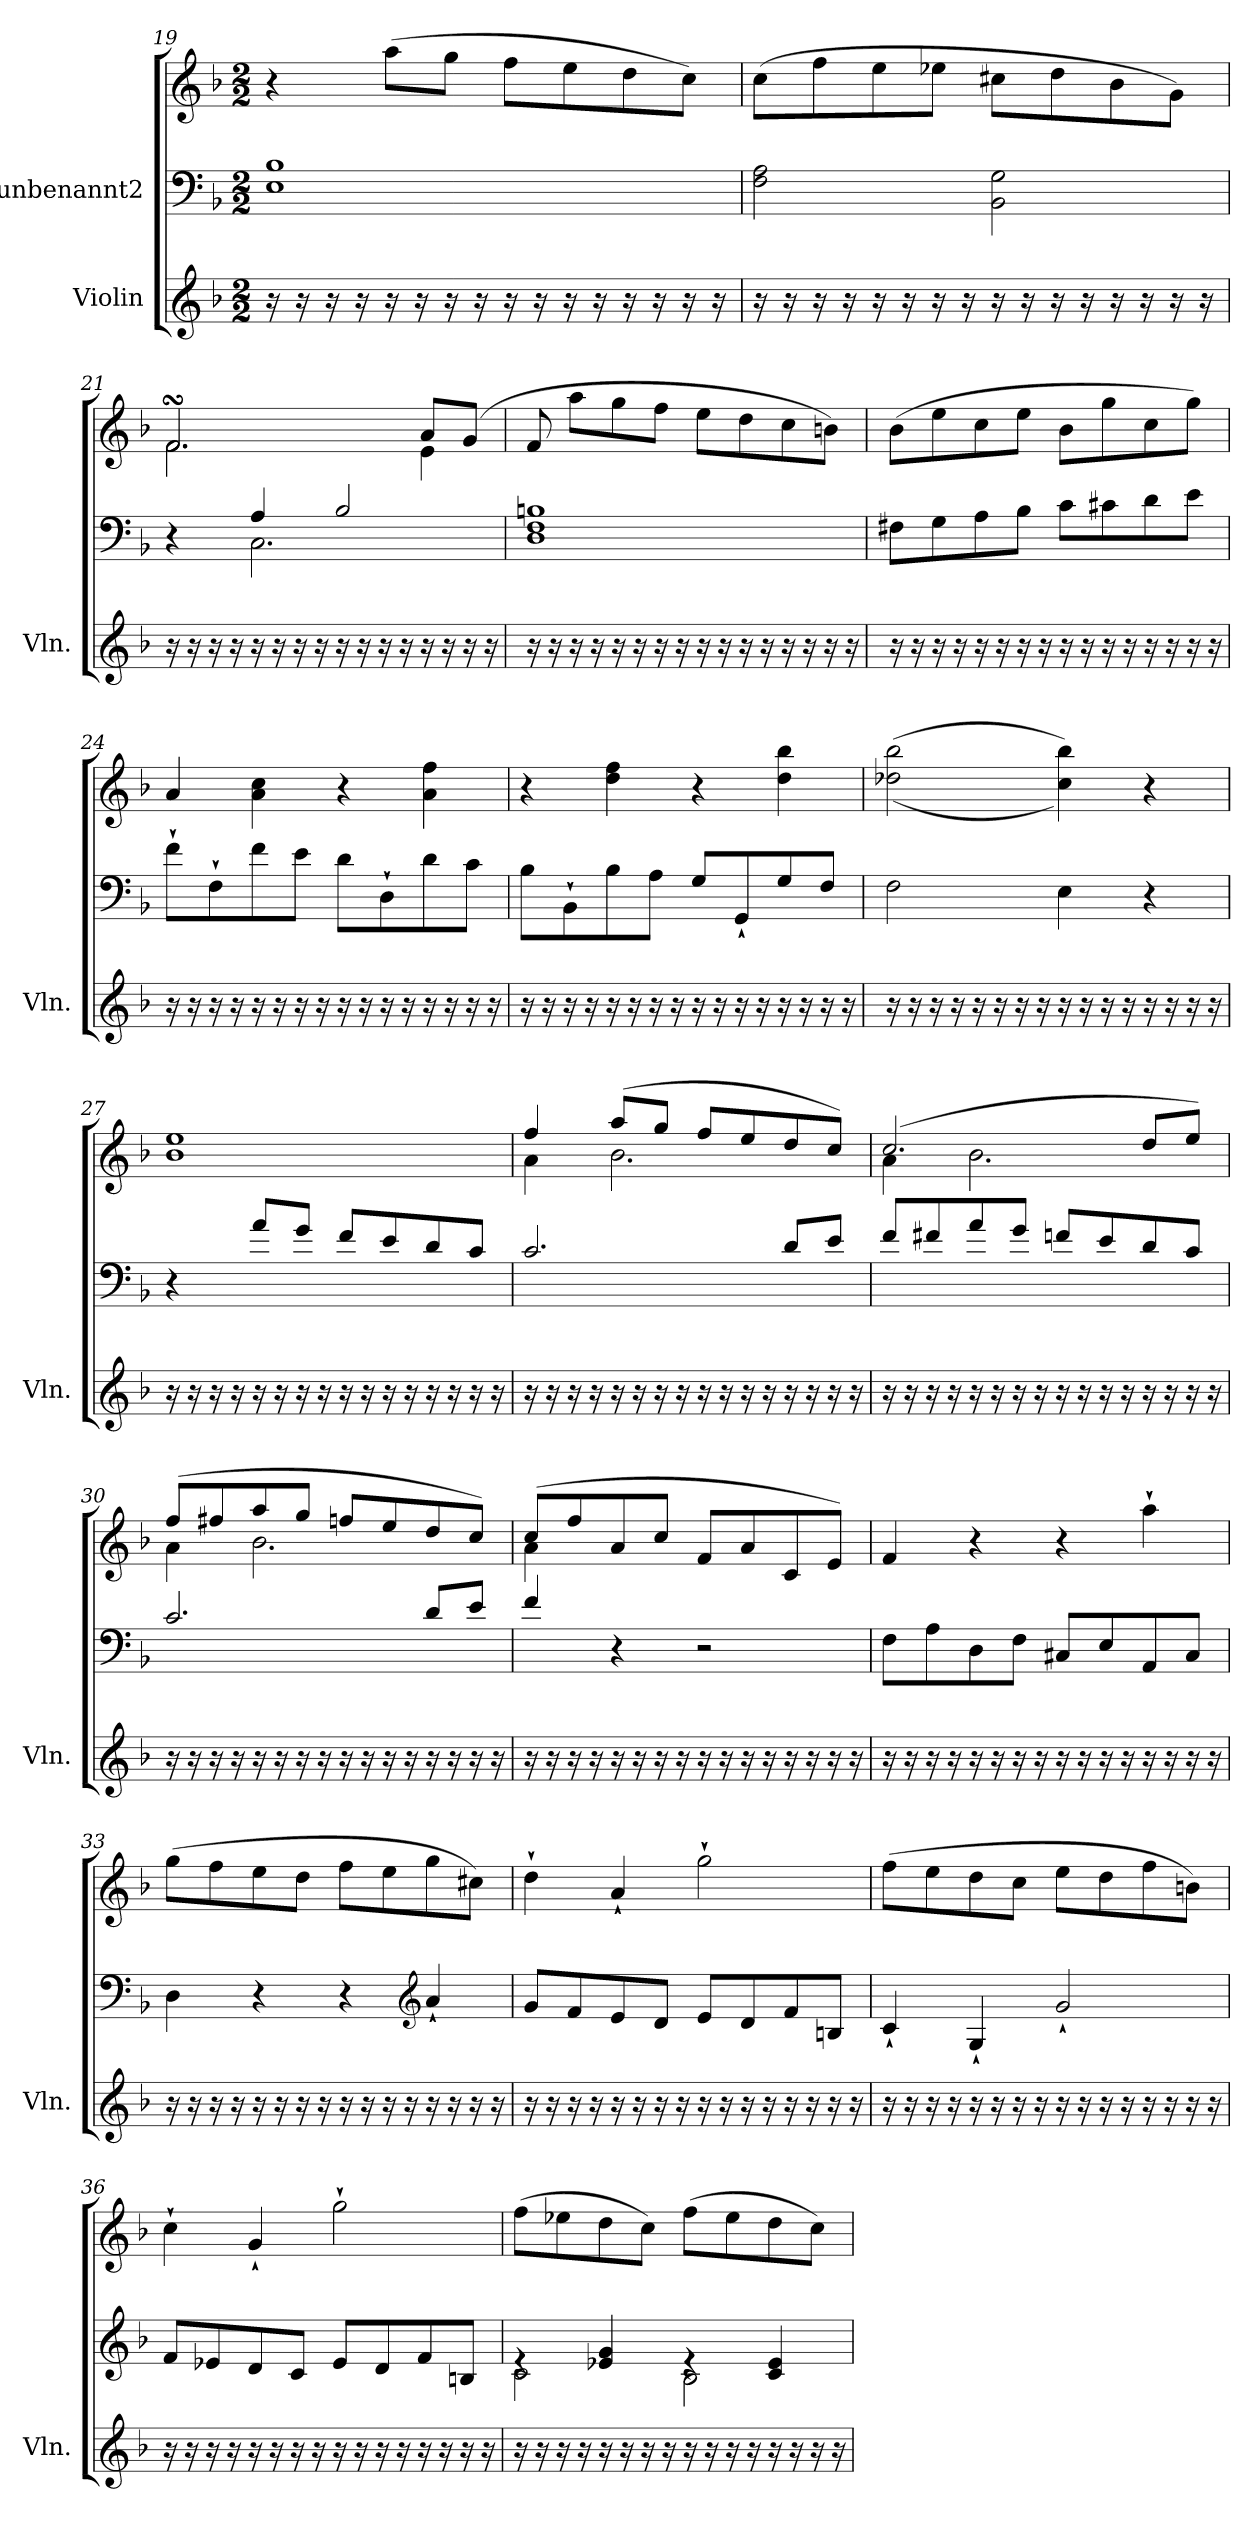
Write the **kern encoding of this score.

**kern	**kern	**kern
*part2	*part1	*part1
*staff3	*staff2	*staff1
*I"Violin	*I"unbenannt2	*
*I'Vln.	*	*
!!LO:LB:g=z
*clefG2	*clefF4	*clefG2
*k[b-]	*k[b-]	*k[b-]
*M2/2	*M2/2	*M2/2
=19	=19	=19
16r	1E 1B-	4r
16r	.	.
16r	.	.
16r	.	.
16r	.	(>8aa\L
16r	.	.
16r	.	8gg\J
16r	.	.
16r	.	8ff\L
16r	.	.
16r	.	8ee\
16r	.	.
16r	.	8dd\
16r	.	.
16r	.	8cc\J)
16r	.	.
=20	=20	=20
16r	2F\ 2A\	(>8cc\L
16r	.	.
16r	.	8ff\
16r	.	.
16r	.	8ee\
16r	.	.
16r	.	8ee-X\J
16r	.	.
16r	2BB-\ 2G\	8cc#X\L
16r	.	.
16r	.	8dd\
16r	.	.
16r	.	8b-\
16r	.	.
16r	.	8g\J)
16r	.	.
=21	=21	=21
*	*^	*^
16r	4r	4ryy	2.fsSSs/	(>2.f\
16r	.	.	.	.
16r	.	.	.	.
16r	.	.	.	.
16r	4A/	2.C\	.	.
16r	.	.	.	.
16r	.	.	.	.
16r	.	.	.	.
16r	2B-/	.	.	.
16r	.	.	.	.
16r	.	.	.	.
16r	.	.	.	.
16r	.	.	8a/L	4e\
16r	.	.	.	.
16r	.	.	(8g/J	.
16r	.	.	.	.
*	*v	*v	*	*
*	*	*v	*v
!!LO:PB:g=z
=22	=22	=22
16r	1D 1F 1Bn	8f/
16r	.	.
16r	.	8aa\L
16r	.	.
16r	.	8gg\
16r	.	.
16r	.	8ff\J
16r	.	.
16r	.	8ee\L
16r	.	.
16r	.	8dd\
16r	.	.
16r	.	8cc\
16r	.	.
16r	.	8bn\J)
16r	.	.
=23	=23	=23
16r	8F#X\L	(>8b-\L
16r	.	.
16r	8G\	8ee\
16r	.	.
16r	8A\	8cc\
16r	.	.
16r	8B-\J	8ee\J
16r	.	.
16r	8c\L	8b-\L
16r	.	.
16r	8c#X\	8gg\
16r	.	.
16r	8d\	8cc\
16r	.	.
16r	8e\J	8gg\J)
16r	.	.
=24	=24	=24
16r	8f`\L	4a/
16r	.	.
16r	8F`\	.
16r	.	.
16r	8f\	4a\ 4cc\
16r	.	.
16r	8e\J	.
16r	.	.
16r	8d\L	4r
16r	.	.
16r	8D`\	.
16r	.	.
16r	8d\	4a\ 4ff\
16r	.	.
16r	8c\J	.
16r	.	.
!!LO:LB:g=z
=25	=25	=25
16r	8B-\L	4r
16r	.	.
16r	8BB-`\	.
16r	.	.
16r	8B-\	4dd\ 4ff\
16r	.	.
16r	8A\J	.
16r	.	.
16r	8G/L	4r
16r	.	.
16r	8GG`/	.
16r	.	.
16r	8G/	4dd\ 4bb-\
16r	.	.
16r	8F/J	.
16r	.	.
=26	=26	=26
16r	2F\	(>(<2dd-X\ 2bb-\
16r	.	.
16r	.	.
16r	.	.
16r	.	.
16r	.	.
16r	.	.
16r	.	.
16r	4E\	4cc\ 4bb-\))
16r	.	.
16r	.	.
16r	.	.
16r	4r	4r
16r	.	.
16r	.	.
16r	.	.
=27	=27	=27
16r	4r	1b- 1ee
16r	.	.
16r	.	.
16r	.	.
16r	8a/L	.
16r	.	.
16r	8g/J	.
16r	.	.
16r	8f/L	.
16r	.	.
16r	8e/	.
16r	.	.
16r	8d/	.
16r	.	.
16r	8c/J	.
16r	.	.
!!LO:LB:g=z
=28	=28	=28
*	*	*^
16r	2.c/	4ff/	4a\
16r	.	.	.
16r	.	.	.
16r	.	.	.
16r	.	(>8aa/L	2.b-\
16r	.	.	.
16r	.	8gg/J	.
16r	.	.	.
16r	.	8ff/L	.
16r	.	.	.
16r	.	8ee/	.
16r	.	.	.
16r	8d/L	8dd/	.
16r	.	.	.
16r	8e/J	8cc/J)	.
16r	.	.	.
=29	=29	=29	=29
16r	8f/L	(>2.cc/	4a\
16r	.	.	.
16r	8f#X/	.	.
16r	.	.	.
16r	8a/	.	2.b-\
16r	.	.	.
16r	8g/J	.	.
16r	.	.	.
16r	8fn/L	.	.
16r	.	.	.
16r	8e/	.	.
16r	.	.	.
16r	8d/	8dd/L	.
16r	.	.	.
16r	8c/J	8ee/J)	.
16r	.	.	.
=30	=30	=30	=30
16r	2.c/	(>8ff/L	4a\
16r	.	.	.
16r	.	8ff#X/	.
16r	.	.	.
16r	.	8aa/	2.b-\
16r	.	.	.
16r	.	8gg/J	.
16r	.	.	.
16r	.	8ffn/L	.
16r	.	.	.
16r	.	8ee/	.
16r	.	.	.
16r	8d/L	8dd/	.
16r	.	.	.
16r	8e/J	8cc/J)	.
16r	.	.	.
!!LO:LB:g=z	!!
=31	=31	=31	=31
16r	4f/	(>8cc/L	4a\
16r	.	.	.
16r	.	8ff/	.
16r	.	.	.
16r	4r	8a/	2.ryy
16r	.	.	.
16r	.	8cc/J	.
16r	.	.	.
16r	2r	8f/L	.
16r	.	.	.
16r	.	8a/	.
16r	.	.	.
16r	.	8c/	.
16r	.	.	.
16r	.	8e/J)	.
16r	.	.	.
*	*	*v	*v
=32	=32	=32
16r	8F\L	4f/
16r	.	.
16r	8A\	.
16r	.	.
16r	8D\	4r
16r	.	.
16r	8F\J	.
16r	.	.
16r	8C#X/L	4r
16r	.	.
16r	8E/	.
16r	.	.
16r	8AA/	4aa`\
16r	.	.
16r	8C#/J	.
16r	.	.
=33	=33	=33
16r	4D\	(>8gg\L
16r	.	.
16r	.	8ff\
16r	.	.
16r	4r	8ee\
16r	.	.
16r	.	8dd\J
16r	.	.
16r	4r	8ff\L
16r	.	.
16r	.	8ee\
16r	.	.
*	*clefG2	*
16r	4a`/	8gg\
16r	.	.
16r	.	8cc#X\J)
16r	.	.
!!LO:PB:g=z
=34	=34	=34
16r	8g/L	4dd`\
16r	.	.
16r	8f/	.
16r	.	.
16r	8e/	4a`/
16r	.	.
16r	8d/J	.
16r	.	.
16r	8e/L	2gg`\
16r	.	.
16r	8d/	.
16r	.	.
16r	8f/	.
16r	.	.
16r	8Bn/J	.
16r	.	.
=35	=35	=35
16r	4c`/	(>8ff\L
16r	.	.
16r	.	8ee\
16r	.	.
16r	4G`/	8dd\
16r	.	.
16r	.	8cc\J
16r	.	.
16r	2g`/	8ee\L
16r	.	.
16r	.	8dd\
16r	.	.
16r	.	8ff\
16r	.	.
16r	.	8bn\J)
16r	.	.
=36	=36	=36
16r	8f/L	4cc`\
16r	.	.
16r	8e-X/	.
16r	.	.
16r	8d/	4g`/
16r	.	.
16r	8c/J	.
16r	.	.
16r	8e-/L	2gg`\
16r	.	.
16r	8d/	.
16r	.	.
16r	8f/	.
16r	.	.
16r	8Bn/J	.
16r	.	.
!!LO:LB:g=z
=37	=37	=37
*	*^	*
16r	4re	2c\	(>8ff\L
16r	.	.	.
16r	.	.	8ee-X\
16r	.	.	.
16r	4e-X/ 4g/	.	8dd\
16r	.	.	.
16r	.	.	8cc\J)
16r	.	.	.
16r	4re	2B-\	(>8ff\L
16r	.	.	.
16r	.	.	8ee-\
16r	.	.	.
16r	4c/ 4e-/	.	8dd\
16r	.	.	.
16r	.	.	8cc\J)
16r	.	.	.
*	*v	*v	*
=	=	=
*-	*-	*-
